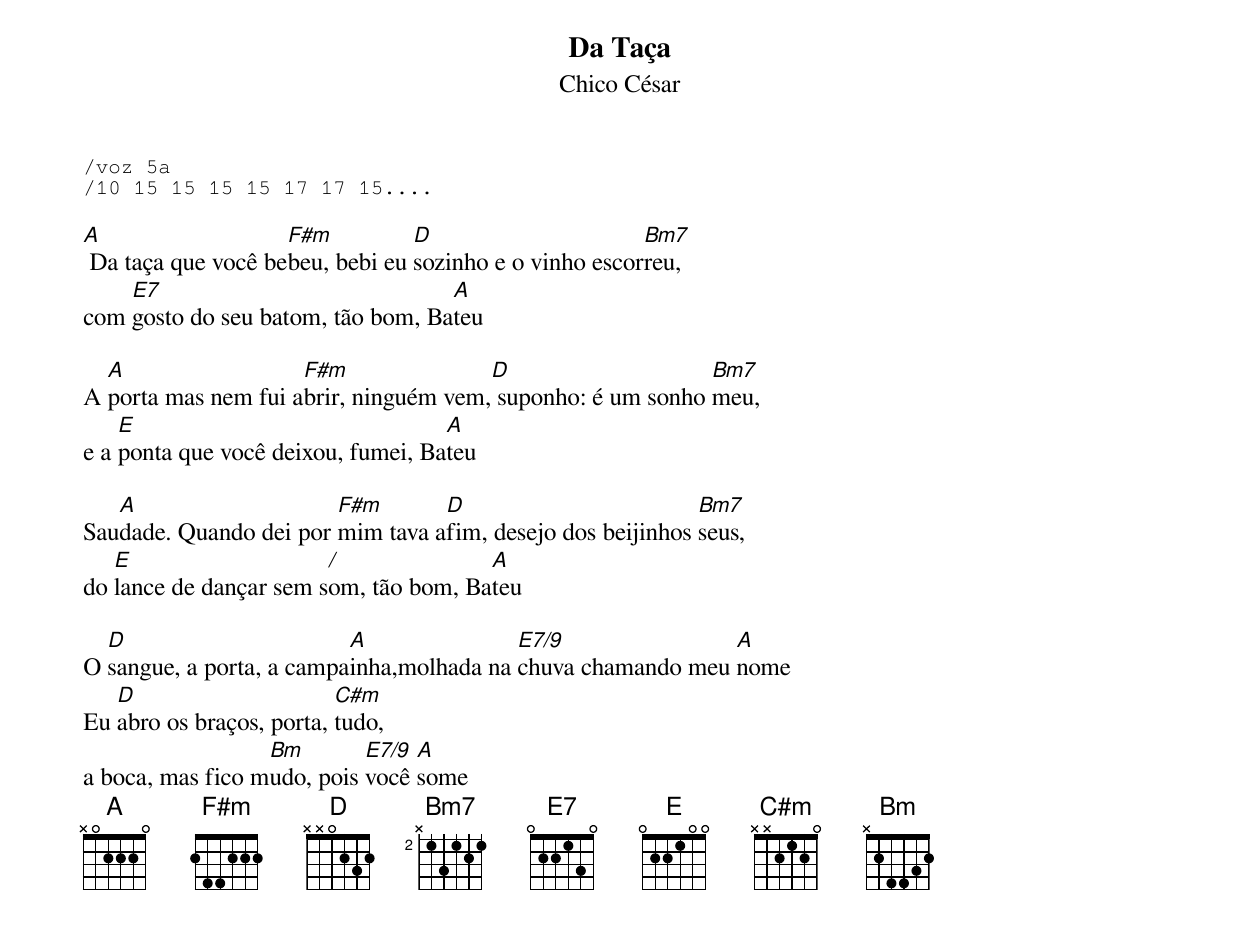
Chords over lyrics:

Da Taça
Chico César


/voz 5a
/10 15 15 15 15 17 17 15....

A                   F#m          D                      Bm7
 Da taça que você bebeu, bebi eu sozinho e o vinho escorreu,
    E7                             A
com gosto do seu batom, tão bom, Bateu

  A                  F#m               D                    Bm7
A porta mas nem fui abrir, ninguém vem, suponho: é um sonho meu,
    E                               A
e a ponta que você deixou, fumei, Bateu

   A                    F#m       D                         Bm7
Saudade. Quando dei por mim tava afim, desejo dos beijinhos seus,
   E                    /              A
do lance de dançar sem som, tão bom, Bateu

  D                       A               E7/9               A
O sangue, a porta, a campainha,molhada na chuva chamando meu nome
   D                      C#m
Eu abro os braços, porta, tudo,
                  Bm        E7/9 A
a boca, mas fico mudo, pois você some
